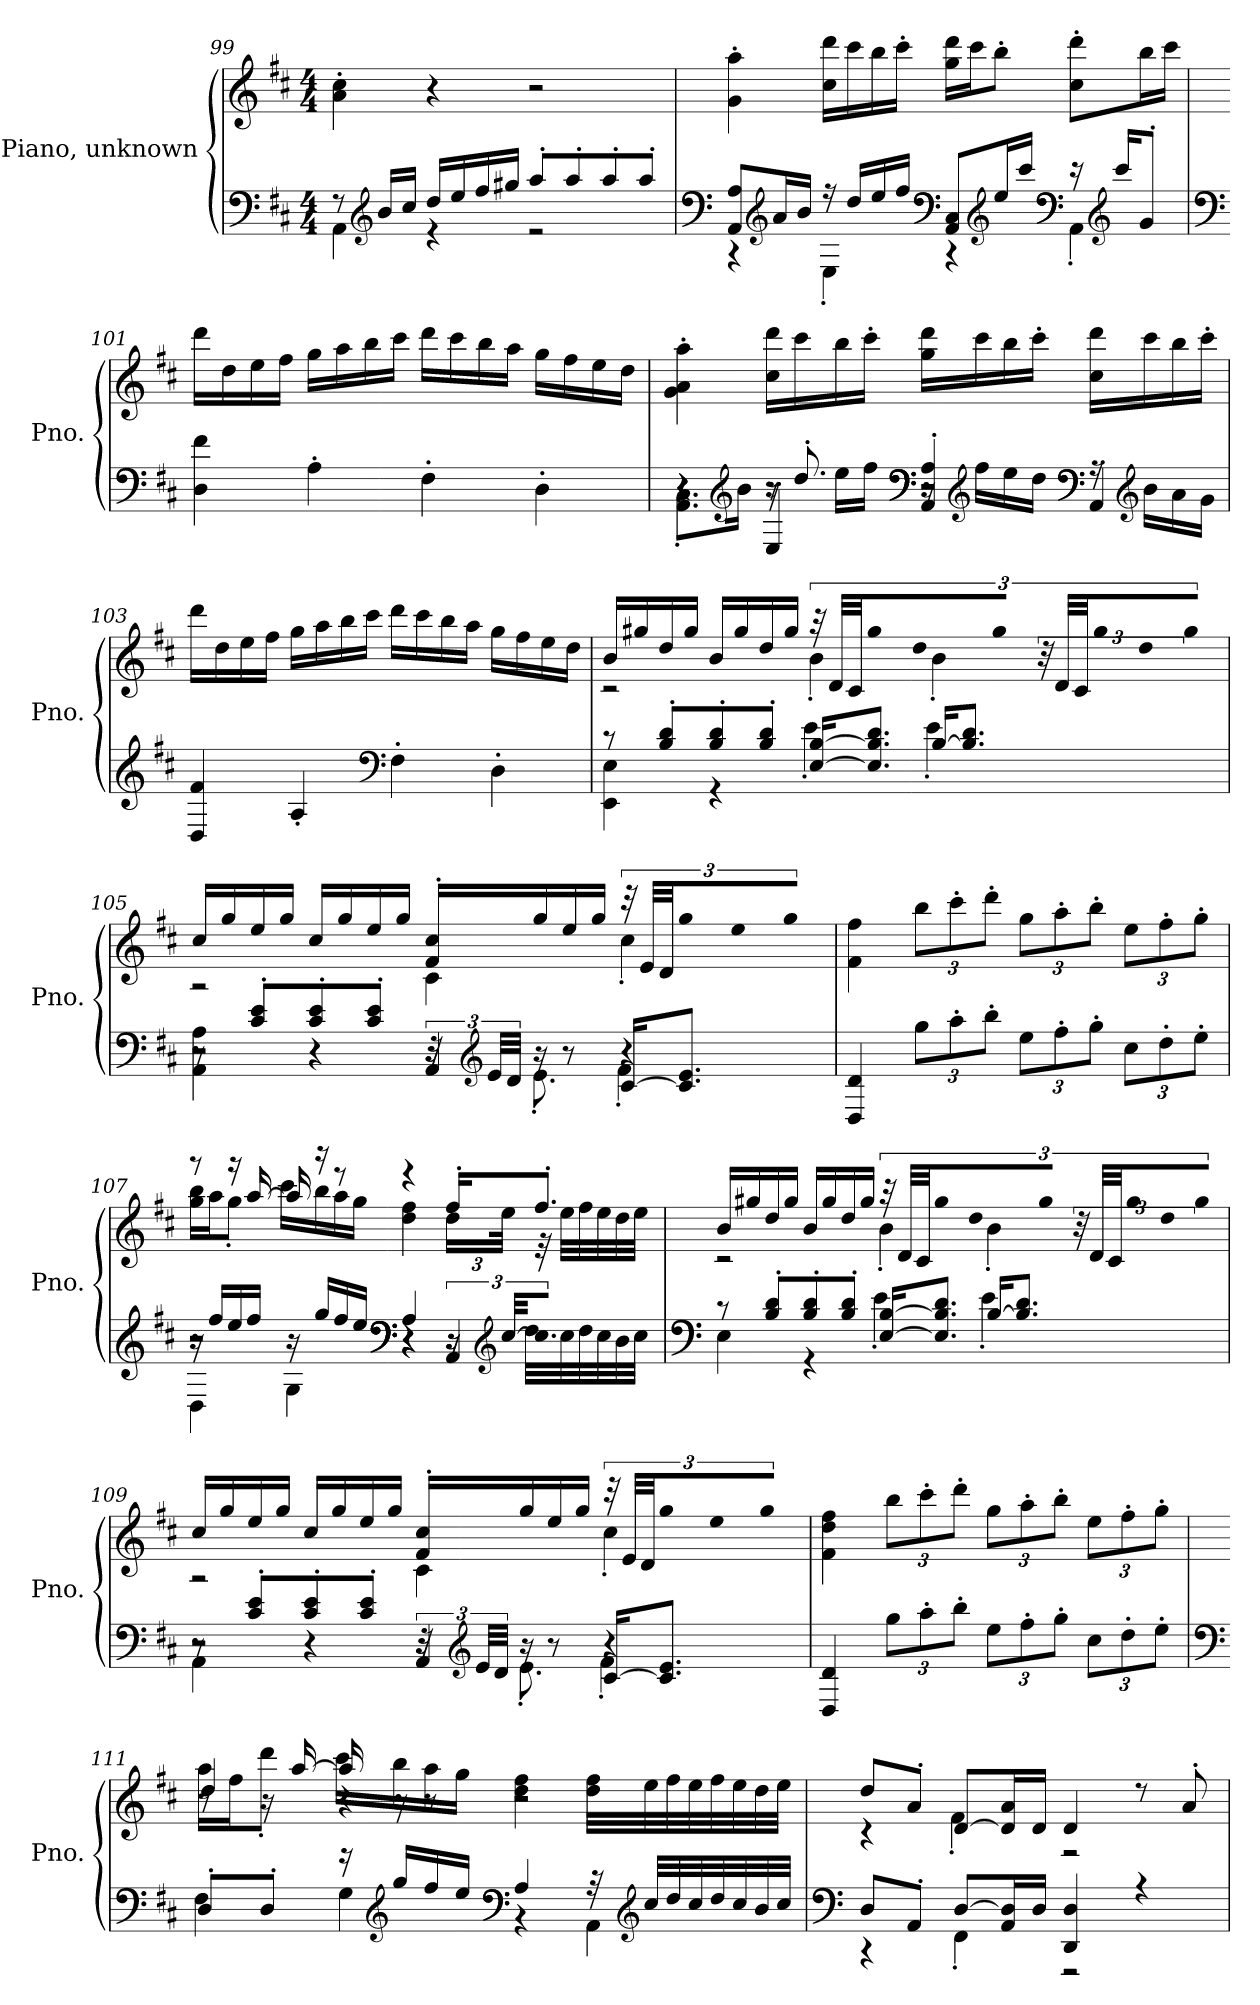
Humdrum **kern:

**kern	**kern
*part1	*part1
*staff2	*staff1
*I"Piano, unknown	*
*I'Pno.	*
*clefF4	*clefG2
*k[f#c#]	*k[f#c#]
*M4/4	*M4/4
=99	=99
*^	*
8r	4AA\	4a\' 4cc#\'
*clefG2	*	*
16b/LL	.	.
16cc#/JJ	.	.
16dd/LL	4r	4r
16ee/	.	.
16ff#/	.	.
16gg#X/JJ	.	.
8aa'/L	2r	2r
8aa'/	.	.
8aa'/	.	.
8aa'/J	.	.
!!LO:LB:g=z
=100	=100	=100
*clefF4	*	*
8AA/ 8A/L	4r	4g\' 4aa\'
*clefG2	*	*
16a/L	.	.
16b/JJ	.	.
16r	4E'\	16cc#\ 16ddd\LL
16dd/LL	.	16ccc#\
16ee/	.	16bb\
16ff#/JJ	.	16ccc#'\JJ
*clefF4	*	*
8AA/ 8C#/L	4r	16gg\ 16ddd\LL
.	.	16ccc#\J
*clefG2	*	*
16ee/L	.	8bb'\J
16ccc#/JJ	.	.
*clefF4	*	*
16r	4AA'\	8cc#\' 8ddd\'L
*clefG2	*	*
16ccc#/KL	.	.
8g'/J	.	16bb\L
.	.	16ccc#\JJ
*v	*v	*
=101	=101
*clefF4	*
4D\ 4f#\	16ddd\LL
.	16dd\
.	16ee\
.	16ff#\JJ
4A'\	16gg\LL
.	16aa\
.	16bb\
.	16ccc#\JJ
4F#'\	16ddd\LL
.	16ccc#\
.	16bb\
.	16aa\JJ
4D'\	16gg\LL
.	16ff#\
.	16ee\
.	16dd\JJ
!!LO:LB:g=z
=102	=102
*^	*
*	*^	*
4r	8.AA\' 8.C#\'L	4r	4g\' 4a\' 4aa\'
*clefG2	*	*	*
.	16b\Jk	.	.
16r	8r	4E'/	16cc#\ 16ddd\LL
8.dd'/	.	.	16ccc#\
.	16ee\LL	.	16bb\
.	16ff#\JJ	.	16ccc#'\JJ
*clefF4	*	*	*
2r	16r	4AA/' 4A/'	16gg\ 16ddd\LL
*clefG2	*	*	*
.	16ff#\LL	.	16ccc#\
.	16ee\	.	16bb\
.	16dd\JJ	.	16ccc#'\JJ
*clefF4	*	*	*
.	16r	4AA'/	16cc#\ 16ddd\LL
*clefG2	*	*	*
.	16b\LL	.	16ccc#\
.	16a\	.	16bb\
.	16g\JJ	.	16ccc#'\JJ
*v	*v	*v	*
=103	=103
4D/ 4f#/	16ddd\LL
.	16dd\
.	16ee\
.	16ff#\JJ
4A'/	16gg\LL
.	16aa\
.	16bb\
.	16ccc#\JJ
*clefF4	*
4F#'\	16ddd\LL
.	16ccc#\
.	16bb\
.	16aa\JJ
4D'\	16gg\LL
.	16ff#\
.	16ee\
.	16dd\JJ
!!LO:PB:g=z
=104	=104
*^	*^
8r	4EE\ 4E\	16b/LL	2r
.	.	16gg#X/	.
8B/' 8d/'L	.	16dd/	.
.	.	16gg#/JJ	.
8B/' 8d/'	4r	16b/LL	.
.	.	16gg#/	.
8B/' 8d/'J	.	16dd/	.
.	.	16gg#/JJ	.
[16E/ [16B/KL	4e'\	48r	4b'\
.	.	48d/LLL	.
.	.	48c#/J	.
8.E/] 8.B/] 8.d/J	.	16gg#/	.
.	.	16dd/	.
.	.	16gg#/JJ	.
[16B/KL	4e'\	48r	4b'\
.	.	48d/LLL	.
.	.	48c#/J	.
8.B/] 8.d/J	.	16gg#/	.
.	.	16dd/	.
.	.	16gg#/JJ	.
=105	=105	=105	=105
*	*^	*	*
8r	4AA\ 4A\	2r	16cc#/LL	2r
.	.	.	16gg/	.
8c#/' 8e/'L	.	.	16ee/	.
.	.	.	16gg/JJ	.
8c#/' 8e/'	4r	.	16cc#/LL	.
.	.	.	16gg/	.
8c#/' 8e/'J	.	.	16ee/	.
.	.	.	16gg/JJ	.
48r	16r	4AA/	16f#/' 16cc#/'LL	4c#\
*clefG2	*	*	*	*
48e/LLL	.	.	.	.
48d/JJJ	.	.	.	.
16r	8.e'\	.	16gg/	.
8r	.	.	16ee/	.
.	.	.	16gg/JJ	.
[16c#/KL	4f#'\	4r	48r	4cc#'\
.	.	.	48e/LLL	.
.	.	.	48d/J	.
8.c#/] 8.e/J	.	.	16gg/	.
.	.	.	16ee/	.
.	.	.	16gg/JJ	.
*v	*v	*v	*	*
*	*v	*v
!!LO:LB:g=z
=106	=106
4D/ 4d/	4f#\ 4ff#\
*Xbrackettup	*Xbrackettup
12gg\L	12bb\L
12aa'\	12ccc#'\
12bb'\J	12ddd'\J
12ee\L	12gg\L
12ff#'\	12aa'\
12gg'\J	12bb'\J
12cc#\L	12ee\L
12dd'\	12ff#'\
12ee'\J	12gg'\J
=107	=107
*^	*^
*	*^	*	*
16r	4D\	2r	8r	16gg\ 16bb\LL
16ff#/LL	.	.	.	16aa\J
16ee/	.	.	16r	8gg'\J
16ff#/JJ	.	.	[16aa/	.
16r	4G\	.	16aa/]	16ccc#\LL
16gg/LL	.	.	16r	16bb\
16ff#/	.	.	8r	16aa\
16ee/JJ	.	.	.	16gg\JJ
*clefF4	*	*	*	*
4A/	4r	4r	4r	4dd\ 4ff#\
*brackettup	*	*	*	*
24r	16r	4AA/	16ff#'/KL	24dd\LL
*clefG2	*	*	*	*
[48cc#/KKL	.	.	.	48ee\JJk
8.cc#/J]	32dd\LLL	.	8.ff#'/J	32r
.	32cc#\	.	.	32ee\LLL
.	32dd\	.	.	32ff#\
.	32cc#\	.	.	32ee\
.	32b\	.	.	32dd\
.	32cc#\JJJ	.	.	32ee\JJJ
*v	*v	*v	*	*
!!LO:LB:g=z	!!
=108	=108	=108
*clefF4	*	*
*^	*	*
8r	4E\	16b/LL	2r
.	.	16gg#X/	.
8B/' 8d/'L	.	16dd/	.
.	.	16gg#/JJ	.
8B/' 8d/'	4r	16b/LL	.
.	.	16gg#/	.
8B/' 8d/'J	.	16dd/	.
.	.	16gg#/JJ	.
*	*	*brackettup	*
[16E/ [16B/KL	4e'\	48r	4b'\
.	.	48d/LLL	.
.	.	48c#/J	.
8.E/] 8.B/] 8.d/J	.	16gg#/	.
.	.	16dd/	.
.	.	16gg#/JJ	.
[16B/KL	4e'\	48r	4b'\
.	.	48d/LLL	.
.	.	48c#/J	.
8.B/] 8.d/J	.	16gg#/	.
.	.	16dd/	.
.	.	16gg#/JJ	.
=109	=109	=109	=109
*	*^	*	*
8r	4AA\	2r	16cc#/LL	2r
.	.	.	16gg/	.
8c#/' 8e/'L	.	.	16ee/	.
.	.	.	16gg/JJ	.
8c#/' 8e/'	4r	.	16cc#/LL	.
.	.	.	16gg/	.
8c#/' 8e/'J	.	.	16ee/	.
.	.	.	16gg/JJ	.
48r	16r	4AA/	16f#/' 16cc#/'LL	4c#\
*clefG2	*	*	*	*
48e/LLL	.	.	.	.
48d/JJJ	.	.	.	.
16r	8.e'\	.	16gg/	.
8r	.	.	16ee/	.
.	.	.	16gg/JJ	.
[16c#/KL	4f#'\	4r	48r	4cc#'\
.	.	.	48e/LLL	.
.	.	.	48d/J	.
8.c#/] 8.e/J	.	.	16gg/	.
.	.	.	16ee/	.
.	.	.	16gg/JJ	.
*v	*v	*v	*	*
*	*v	*v
!!LO:LB:g=z
=110	=110
4D/ 4d/	4f#\ 4dd\ 4ff#\
*Xbrackettup	*Xbrackettup
12gg\L	12bb\L
12aa'\	12ccc#'\
12bb'\J	12ddd'\J
12ee\L	12gg\L
12ff#'\	12aa'\
12gg'\J	12bb'\J
12cc#\L	12ee\L
12dd'\	12ff#'\
12ee'\J	12gg'\J
=111	=111
*clefF4	*
*^	*^
*	*	*	*^
8D'/L	4F#\	8r	16aa\LL	4dd/
.	.	.	16ff#\J	.
8D'/J	.	16r	8ddd'\J	.
.	.	[16aa/	.	.
16r	4G\	16aa/]	16ccc#\LL	4r
*clefG2	*	*	*	*
16gg/LL	.	16r	16bb\	.
16ff#/	.	8r	16aa\	.
16ee/JJ	.	.	16gg\JJ	.
*clefF4	*	*	*	*
4A/	4r	2r	4dd\ 4ff#\	2r
32r	4AA\	.	32dd\ 32ff#\LLL	.
*clefG2	*	*	*	*
32cc#/LLL	.	.	32ee\	.
32dd/	.	.	32ff#\	.
32cc#/	.	.	32ee\	.
32dd/	.	.	32ff#\	.
32cc#/	.	.	32ee\	.
32b/	.	.	32dd\	.
32cc#/JJJ	.	.	32ee\JJJ	.
*	*	*v	*v	*v
!!LO:LB:g=z
=112	=112	=112
*clefF4	*	*
*	*	*^
8D/L	4r	8dd/L	4r
8AA'/J	.	8a'/J	.
[8D/L	4FF#'\	[8d/L	4f#'\
16AA/ 16D/]L	.	16d/] 16a/L	.
16D/JJ	.	16d/JJ	.
4DD/ 4D/	2r	4d/	2r
4r	.	8r	.
.	.	8a'/	.
*v	*v	*	*
*	*v	*v
=	=
*-	*-
